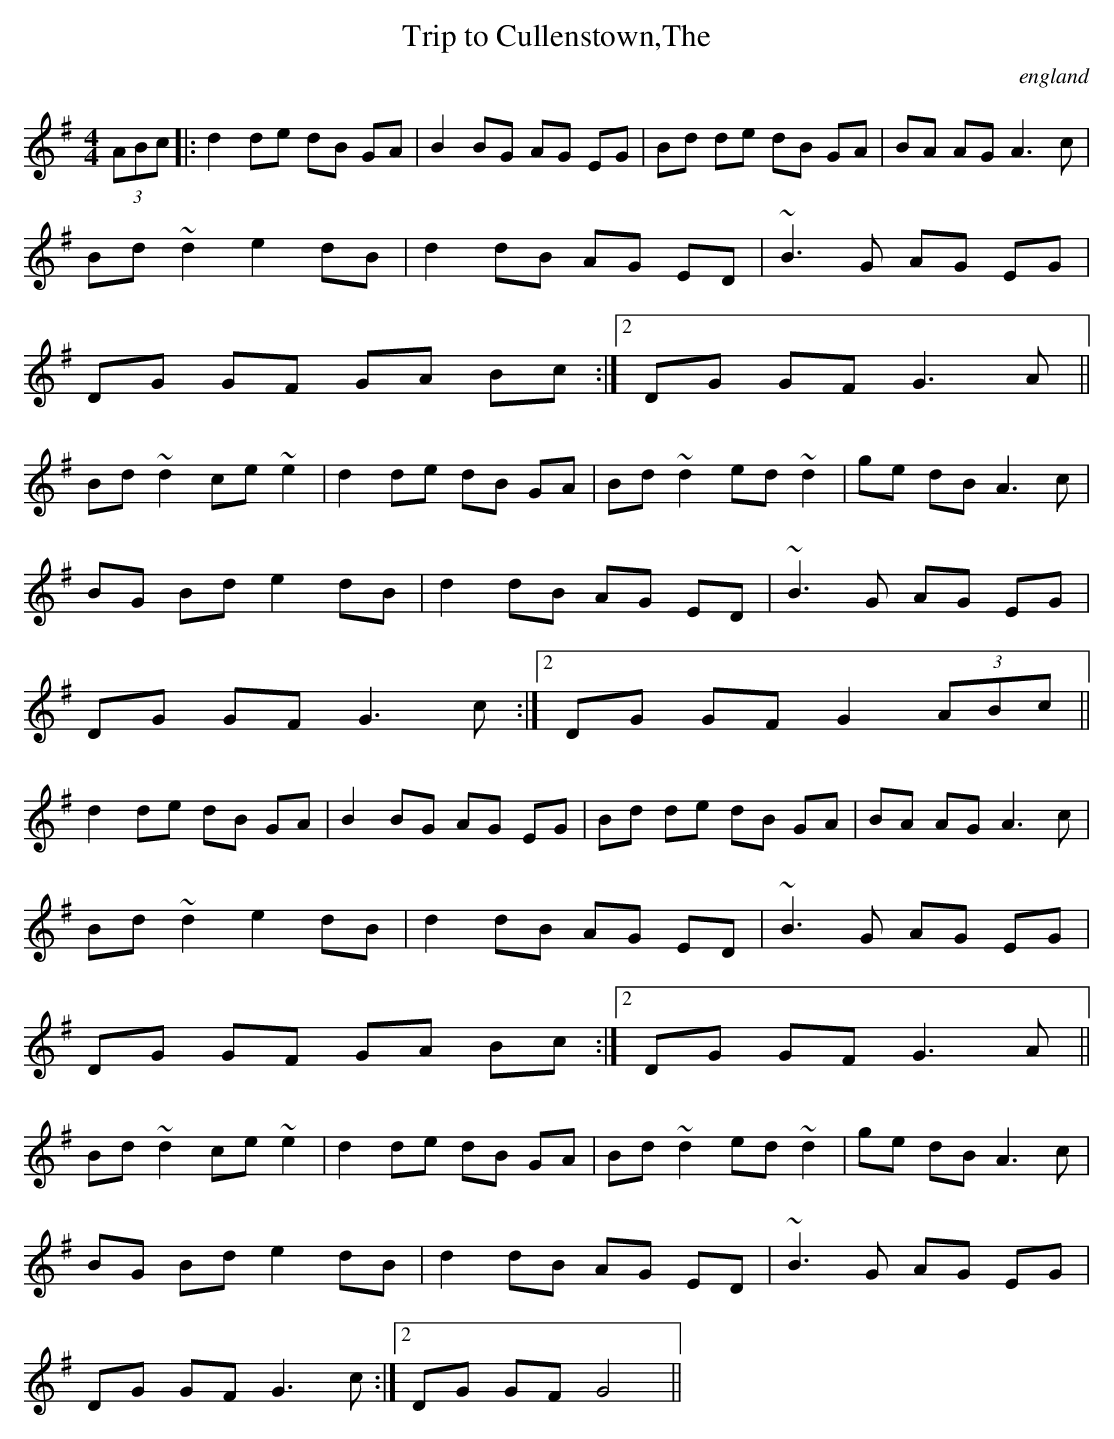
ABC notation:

X:1
T:Trip to Cullenstown,The
O:england
M:4/4
L:1/8
K:G
(3ABc|:d2 de dB GA|B2 BG AG EG|Bd de dB GA|BA AG A3 c|
Bd ~d2 e2 dB|d2 dB AG ED|~B3 G AG EG|
1 DG GF GA Bc:|2 DG GF G3 A||
Bd ~d2 ce ~e2|d2 de dB GA|Bd ~d2 ed ~d2|ge dB A3 c|
BG Bd e2 dB|d2 dB AG ED|~B3 G AG EG|
1 DG GF G3 c:|2 DG GF G2 (3ABc||
d2 de dB GA|B2 BG AG EG|Bd de dB GA|BA AG A3 c|
Bd ~d2 e2 dB|d2 dB AG ED|~B3 G AG EG|
1 DG GF GA Bc:|2 DG GF G3 A||
Bd ~d2 ce ~e2|d2 de dB GA|Bd ~d2 ed ~d2|ge dB A3 c|
BG Bd e2 dB|d2 dB AG ED|~B3 G AG EG|
1 DG GF G3 c:|2 DG GF G4||
